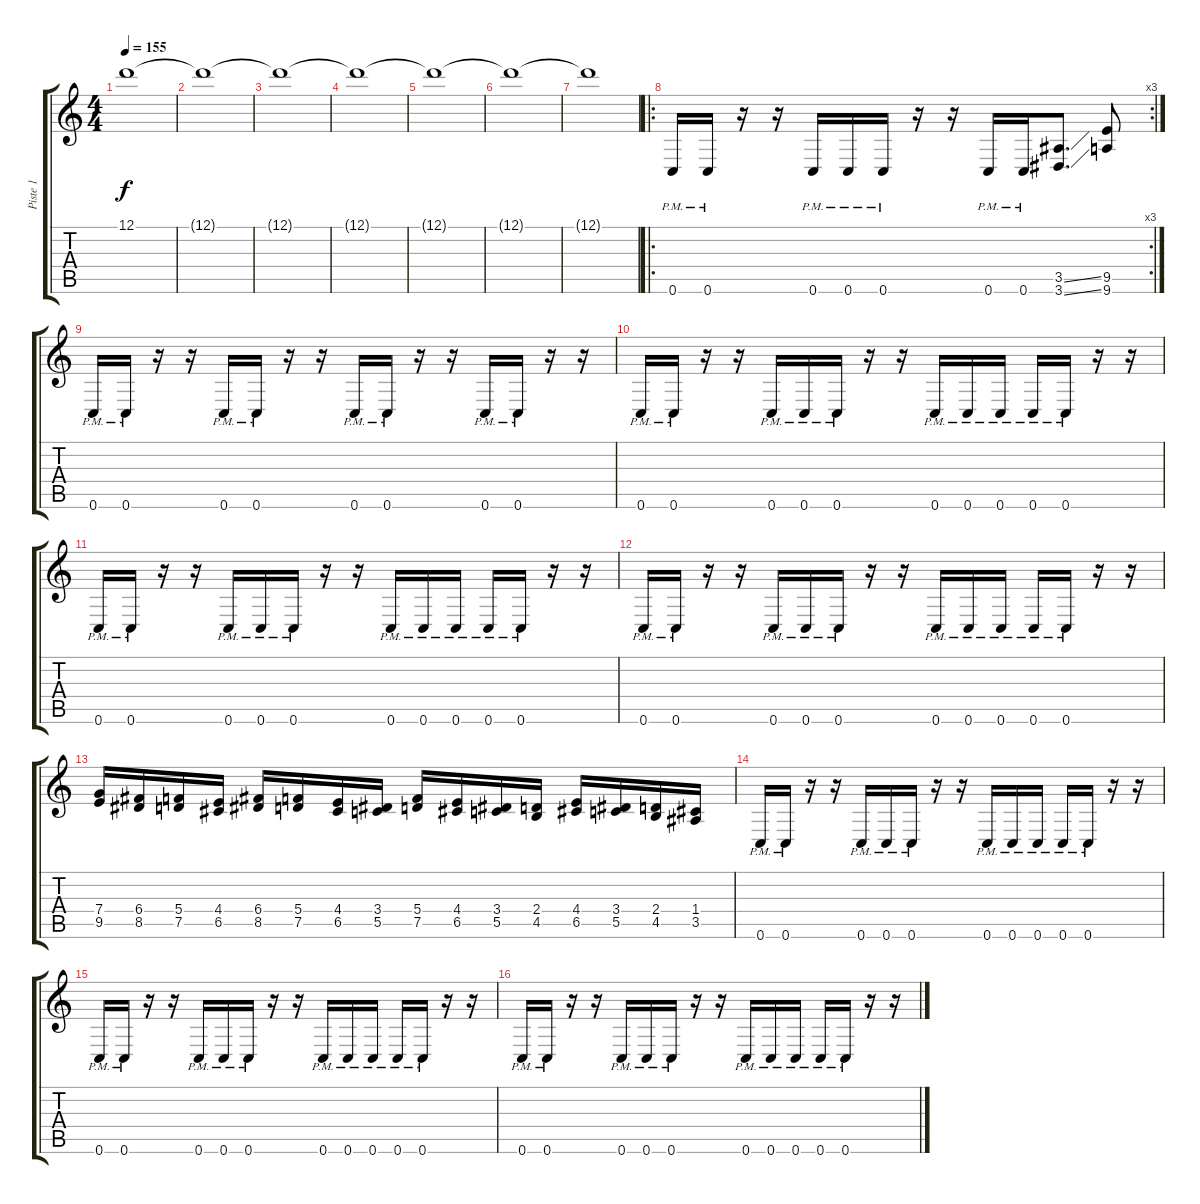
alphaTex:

\track ("Piste 1" "Piste 1") {instrument distortionguitar}
\staff {score tabs}
\tuning (D4 A3 F3 C3 G2 C2) {hide}
\ts (4 4)
\tempo 155
\clef g2
\ks c
12.1{t}.1{dy f} |
12.1{t}.1 |
12.1{t}.1 |
12.1{t}.1 |
12.1{t}.1 |
12.1{t}.1 |
12.1{t}.1 |
\ro
\rc 3
0.6{pm}.16 0.6{pm}.16 r.16 r.16 0.6{pm}.16 0.6{pm}.16 0.6{pm}.16 r.16 r.16 0.6{pm}.16 0.6{pm}.16 (3.5{ss} 3.6{ss}).8{d} (9.5 9.6).8 |
0.6{pm}.16 0.6{pm}.16 r.16 r.16 0.6{pm}.16 0.6{pm}.16 r.16 r.16 0.6{pm}.16 0.6{pm}.16 r.16 r.16 0.6{pm}.16 0.6{pm}.16 r.16 r.16 |
0.6{pm}.16 0.6{pm}.16 r.16 r.16 0.6{pm}.16 0.6{pm}.16 0.6{pm}.16 r.16 r.16 0.6{pm}.16 0.6{pm}.16 0.6{pm}.16 0.6{pm}.16 0.6{pm}.16 r.16 r.16 |
0.6{pm}.16 0.6{pm}.16 r.16 r.16 0.6{pm}.16 0.6{pm}.16 0.6{pm}.16 r.16 r.16 0.6{pm}.16 0.6{pm}.16 0.6{pm}.16 0.6{pm}.16 0.6{pm}.16 r.16 r.16 |
0.6{pm}.16 0.6{pm}.16 r.16 r.16 0.6{pm}.16 0.6{pm}.16 0.6{pm}.16 r.16 r.16 0.6{pm}.16 0.6{pm}.16 0.6{pm}.16 0.6{pm}.16 0.6{pm}.16 r.16 r.16 |
(7.4 9.5).16 (6.4 8.5).16 (5.4 7.5).16 (4.4 6.5).16 (6.4 8.5).16 (5.4 7.5).16 (4.4 6.5).16 (3.4 5.5).16 (5.4 7.5).16 (4.4 6.5).16 (3.4 5.5).16 (2.4 4.5).16 (4.4 6.5).16 (3.4 5.5).16 (2.4 4.5).16 (1.4 3.5).16 |
0.6{pm}.16 0.6{pm}.16 r.16 r.16 0.6{pm}.16 0.6{pm}.16 0.6{pm}.16 r.16 r.16 0.6{pm}.16 0.6{pm}.16 0.6{pm}.16 0.6{pm}.16 0.6{pm}.16 r.16 r.16 |
0.6{pm}.16 0.6{pm}.16 r.16 r.16 0.6{pm}.16 0.6{pm}.16 0.6{pm}.16 r.16 r.16 0.6{pm}.16 0.6{pm}.16 0.6{pm}.16 0.6{pm}.16 0.6{pm}.16 r.16 r.16 |
0.6{pm}.16 0.6{pm}.16 r.16 r.16 0.6{pm}.16 0.6{pm}.16 0.6{pm}.16 r.16 r.16 0.6{pm}.16 0.6{pm}.16 0.6{pm}.16 0.6{pm}.16 0.6{pm}.16 r.16 r.16
